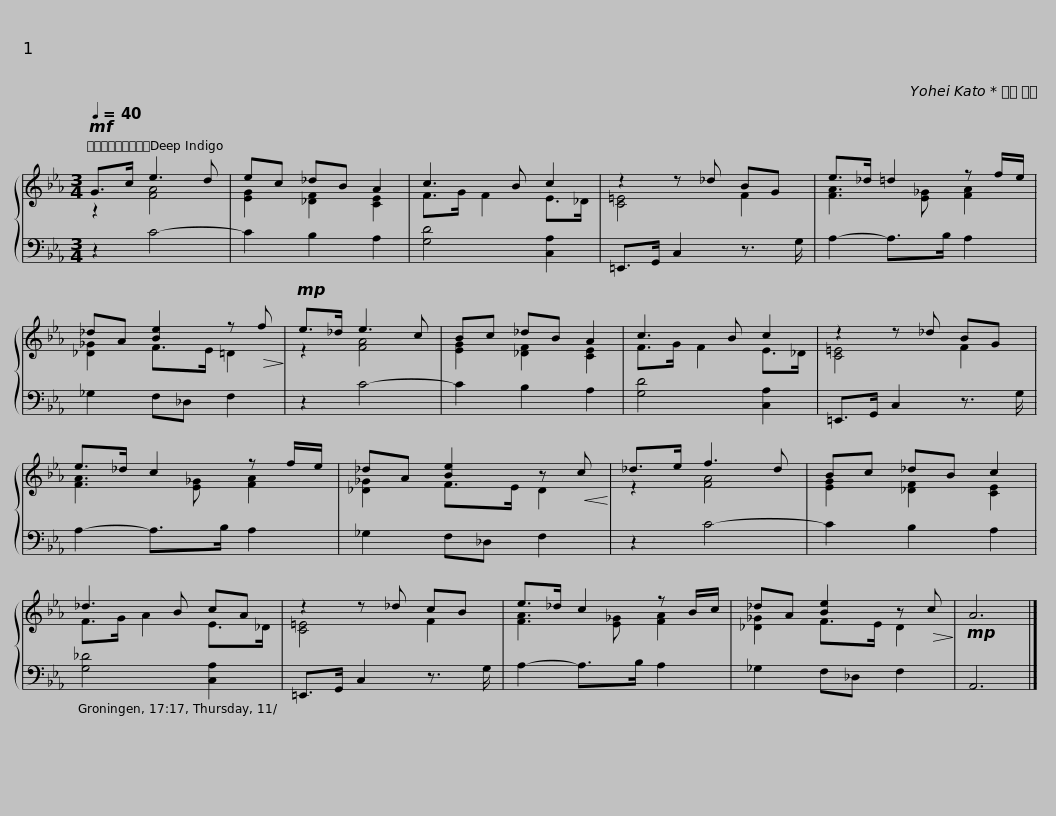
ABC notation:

X:1
%%score { ( 1 2 ) | 3 }
L:1/8
Q:1/4=40
M:3/4
I:linebreak $
K:Eb
V:1 treble
V:2 treble
V:3 bass
V:1
!mf! G>c e3 d | ec _dB A2 | c3 B c2 | z2 z _d BG | e>_d =d2 z f/e/ |$ %5
 _dA [Be]2 z!>(! f!>)! |!mp! e>_d e3 c | Bc _dB A2 | c3 B c2 | z2 z _d BG |$ %10
 e>_d c2 z f/e/ | _dA [Be]2 z!<(! c!<)! | _d>e f3 d | Bc _dB c2 |$ _d3 B cA | %15
 z2 z _d cB | e>_d c2 z B/c/ | _dA [Be]2 z!>(! c!>)! |!mp! A6 |] %19
V:2
 z2 [FA]4 | [EG]2 [_DF]2 [CE]2 | F>G F2 E>_D | [C=E]4 F2 | [FA]3 [E_G] [FA]2 |$ %5
 [_D_G]2 F>E =D2 | z2 [FA]4 | [EG]2 [_DF]2 [CE]2 | F>G F2 E>_D | [C=E]4 F2 |$ %10
 [FA]3 [E_G] [FA]2 | [_D_G]2 F>E D2 | z2 [FA]4 | [EG]2 [_DF]2 [CE]2 |$ F>G A2 E>_D | %15
 [C=E]4 F2 | [FA]3 [E_G] [FA]2 | [_D_G]2 F>E D2 | x6 |] %19
V:3
 z2 C4- | C2 B,2 A,2 | [G,D]4 [C,A,]2 | =E,,>G,, C,2 z3/2 G,/ | A,2- A,>B, A,2 |$ %5
 _G,2 F,_D, F,2 | z2 C4- | C2 B,2 A,2 | [G,D]4 [C,A,]2 | =E,,>G,, C,2 z3/2 G,/ |$ %10
 A,2- A,>B, A,2 | _G,2 F,_D, F,2 | z2 C4- | C2 B,2 A,2 |$ [G,_D]4 [C,A,]2 | %15
 =E,,>G,, C,2 z3/2 G,/ | A,2- A,>B, A,2 | _G,2 F,_D, F,2 | A,,6 |] %19
